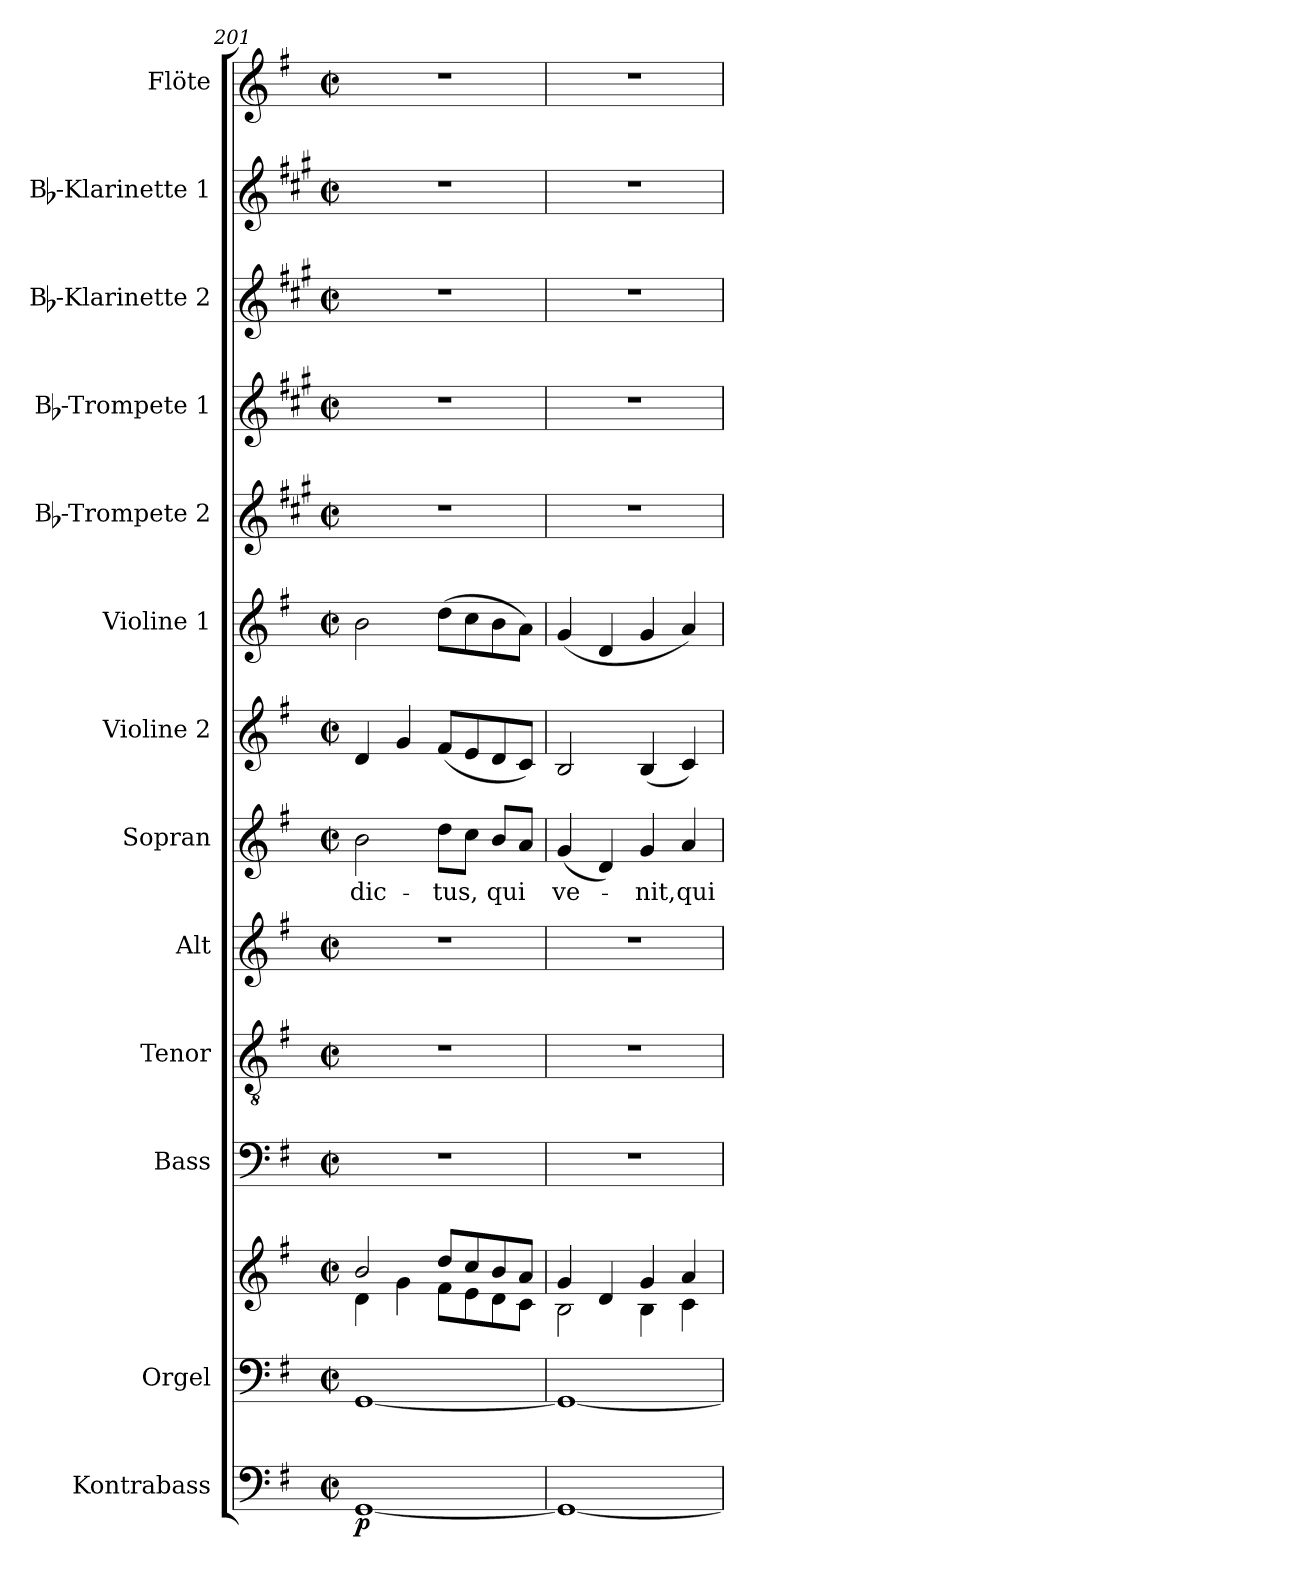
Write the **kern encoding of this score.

**kern	**dynam	**kern	**kern	**kern	**kern	**kern	**kern	**text	**kern	**kern	**kern	**kern	**kern	**kern	**kern
*part13	*part13	*part12	*part12	*part11	*part10	*part9	*part8	*part8	*part7	*part6	*part5	*part4	*part3	*part2	*part1
*staff14	*staff14	*staff13	*staff12	*staff11	*staff10	*staff9	*staff8	*staff8	*staff7	*staff6	*staff5	*staff4	*staff3	*staff2	*staff1
*I"Kontrabass	*	*I"Orgel	*	*I"Bass	*I"Tenor	*I"Alt	*I"Sopran	*	*I"Violine 2	*I"Violine 1	*I"Bb-Trompete 2	*I"Bb-Trompete 1	*I"Bb-Klarinette 2	*I"Bb-Klarinette 1	*I"Flöte
*I'Kb.	*	*I'Org.	*	*I'B.	*I'T.	*I'A.	*I'S.	*	*I'Vl. 2	*I'Vl. 1	*I'Bb Trp. 2	*I'Bb Trp. 1	*I'Bb Kl. 2	*I'Bb Kl. 1	*I'Fl.
*clefF4	*	*clefF4	*clefG2	*clefF4	*clefGv2	*clefG2	*clefG2	*	*clefG2	*clefG2	*clefG2	*clefG2	*clefG2	*clefG2	*clefG2
*ITrd7c12	*	*	*	*	*	*	*	*	*	*	*ITrd1c2	*ITrd1c2	*ITrd1c2	*ITrd1c2	*
*k[f#]	*	*k[f#]	*k[f#]	*k[f#]	*k[f#]	*k[f#]	*k[f#]	*	*k[f#]	*k[f#]	*k[f#]	*k[f#]	*k[f#]	*k[f#]	*k[f#]
*G:	*	*G:	*G:	*G:	*G:	*G:	*G:	*	*G:	*G:	*G:	*G:	*G:	*G:	*G:
*M2/2	*	*M2/2	*M2/2	*M2/2	*M2/2	*M2/2	*M2/2	*	*M2/2	*M2/2	*M2/2	*M2/2	*M2/2	*M2/2	*M2/2
*met(c|)	*	*met(c|)	*met(c|)	*met(c|)	*met(c|)	*met(c|)	*met(c|)	*	*met(c|)	*met(c|)	*met(c|)	*met(c|)	*met(c|)	*met(c|)	*met(c|)
=201	=201	=201	=201	=201	=201	=201	=201	=201	=201	=201	=201	=201	=201	=201	=201
*	*	*	*^	*	*	*	*	*	*	*	*	*	*	*	*
!	!LO:DY:b	!	!	!	!	!	!	!	!LO:LY:b	!	!	!	!	!	!	!
[1GGG	p	[1GG	2b/	4d\	1r	1r	1r	2b\	-dic-	4d/	2b\	1r	1r	1r	1r	1r
.	.	.	.	4g\	.	.	.	.	.	4g/	.	.	.	.	.	.
!	!	!	!	!	!	!	!	!	!LO:LY:b	!	!	!	!	!	!	!
.	.	.	8dd/L	8f#\L	.	.	.	8dd\L	-tus,	(<8f#/L	(>8dd\L	.	.	.	.	.
.	.	.	8cc/	8e\	.	.	.	8cc\J	.	8e/	8cc\	.	.	.	.	.
!	!	!	!	!	!	!	!	!	!LO:LY:b	!	!	!	!	!	!	!
.	.	.	8b/	8d\	.	.	.	8b/L	qui	8d/	8b\	.	.	.	.	.
.	.	.	8a/J	8c\J	.	.	.	8a/J	.	8c/J)	8a\J)	.	.	.	.	.
=202	=202	=202	=202	=202	=202	=202	=202	=202	=202	=202	=202	=202	=202	=202	=202	=202
!	!	!	!	!	!	!	!	!	!LO:LY:b	!	!	!	!	!	!	!
1GGG_	.	1GG_	4g/	2B\	1r	1r	1r	(<4g/	ve-	2B/	(<4g/	1r	1r	1r	1r	1r
.	.	.	4d/	.	.	.	.	4d/)	.	.	4d/	.	.	.	.	.
!	!	!	!	!	!	!	!	!	!LO:LY:b	!	!	!	!	!	!	!
.	.	.	4g/	4B\	.	.	.	4g/	-nit,	(<4B/	4g/	.	.	.	.	.
!	!	!	!	!	!	!	!	!	!LO:LY:b	!	!	!	!	!	!	!
.	.	.	4a/	4c\	.	.	.	4a/	qui	4c/)	4a/)	.	.	.	.	.
*	*	*	*v	*v	*	*	*	*	*	*	*	*	*	*	*	*
=	=	=	=	=	=	=	=	=	=	=	=	=	=	=	=
*-	*-	*-	*-	*-	*-	*-	*-	*-	*-	*-	*-	*-	*-	*-	*-
